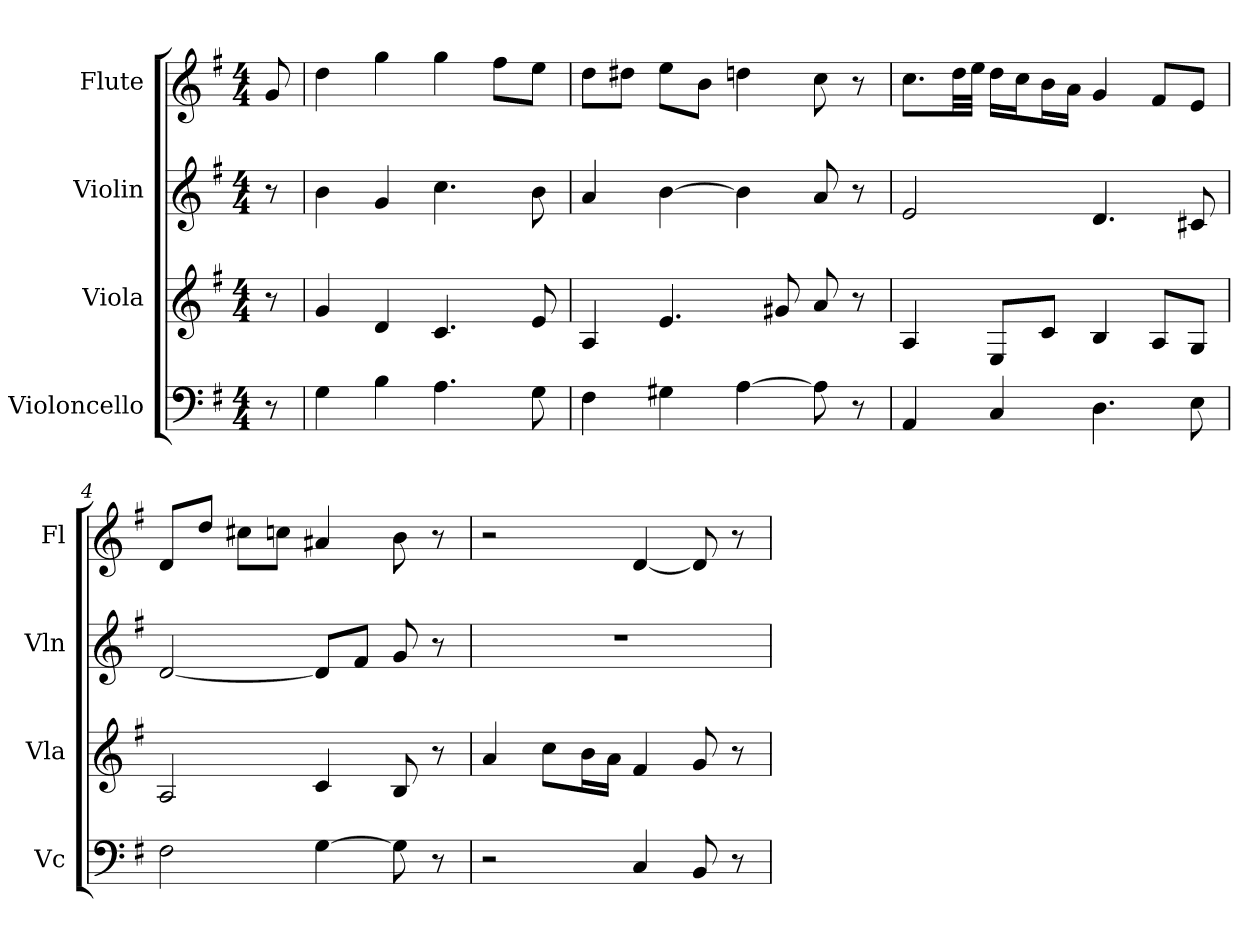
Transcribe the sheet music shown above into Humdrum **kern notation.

**kern	**kern	**kern	**kern
*part4	*part3	*part2	*part1
*staff4	*staff3	*staff2	*staff1
*I"Violoncello	*I"Viola	*I"Violin	*I"Flute
*I'Vc	*I'Vla	*I'Vln	*I'Fl
*k[f#]	*k[f#]	*k[f#]	*k[f#]
*G:	*G:	*G:	*G:
*M4/4	*M4/4	*M4/4	*M4/4
*MM170	*MM170	*MM170	*MM170
=	=	=	=
8r	8r	8r	8g
=1	=1	=1	=1
4G	4g	4b	4dd
4B	4d	4g	4gg
4.A	4.c	4.cc	4gg
.	.	.	8ff#L
8G	8e	8b	8eeJ
=2	=2	=2	=2
4F#	4A	4a	8ddL
.	.	.	8dd#XJ
4G#X	4.e	[4b	8eeL
.	.	.	8bJ
[4A	.	4b]	4ddn
.	8g#X	.	.
8A]	8a	8a	8cc
8r	8r	8r	8r
=3	=3	=3	=3
4AA	4A	2e	8.ccL
.	.	.	32ddLL
.	.	.	32eeJJJ
4C	8EL	.	16ddLL
.	.	.	16ccJ
.	8cJ	.	16bL
.	.	.	16aJJ
4.D	4B	4.d	4g
.	8AL	.	8f#L
8E	8GJ	8c#X	8eJ
=4	=4	=4	=4
2F#	2A	[2d	8dL
.	.	.	8ddJ
.	.	.	8cc#XL
.	.	.	8ccnJ
[4G	4c	8dL]	4a#X
.	.	8f#J	.
8G]	8B	8g	8b
8r	8r	8r	8r
=5	=5	=5	=5
2r	4a	1r	2r
.	8ccL	.	.
.	16bL	.	.
.	16aJJ	.	.
4C	4f#	.	[4d
8BB	8g	.	8d]
8r	8r	.	8r
=	=	=	=
*-	*-	*-	*-
